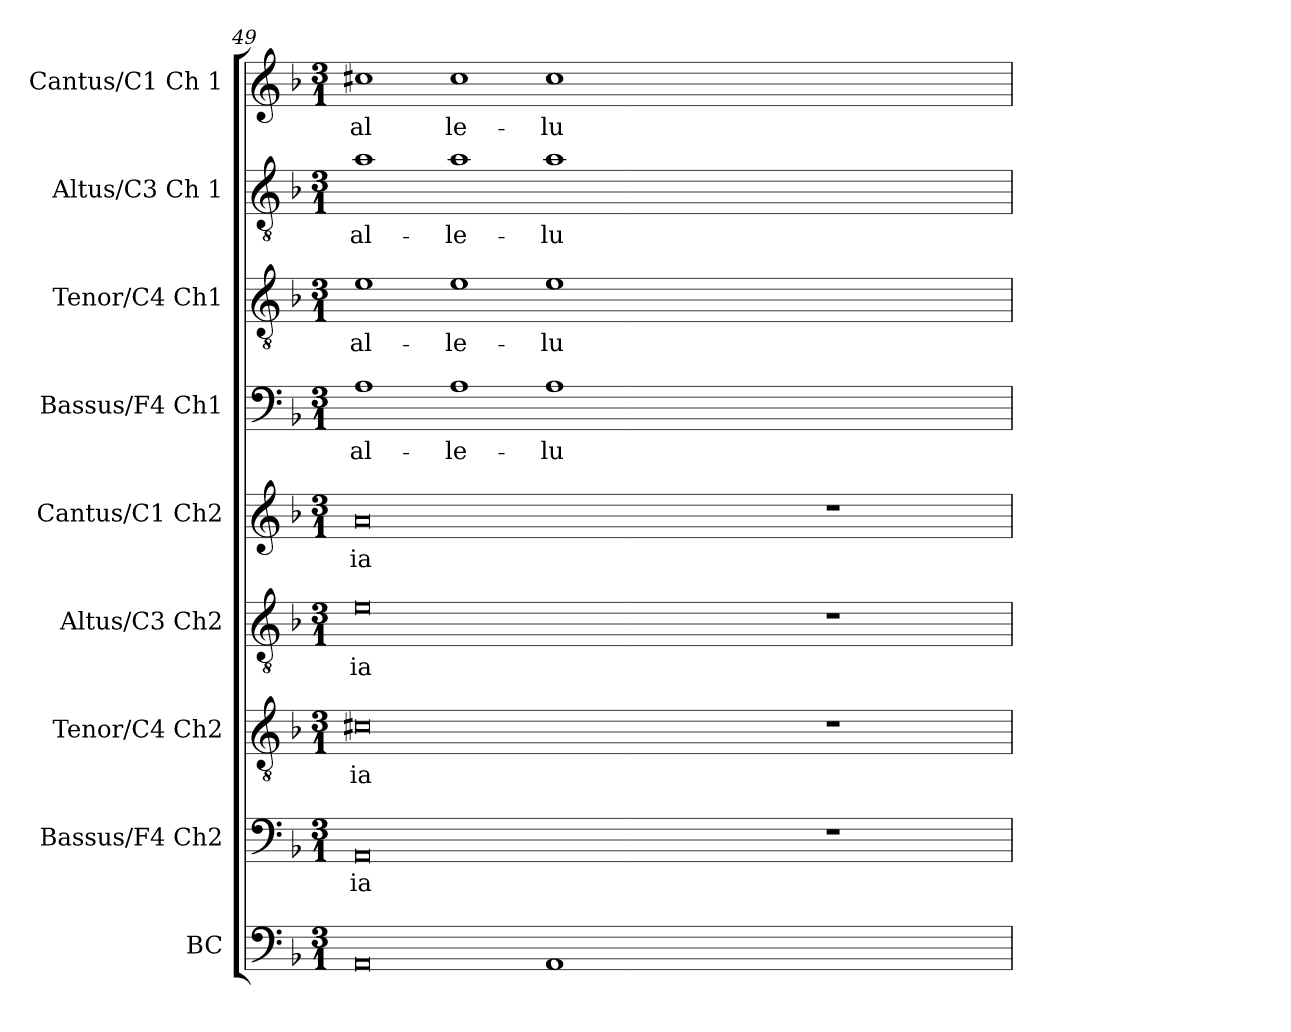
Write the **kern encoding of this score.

**kern	**kern	**text	**kern	**text	**kern	**text	**kern	**text	**kern	**text	**kern	**text	**kern	**text	**kern	**text
*part9	*part8	*part8	*part7	*part7	*part6	*part6	*part5	*part5	*part4	*part4	*part3	*part3	*part2	*part2	*part1	*part1
*staff9	*staff8	*staff8	*staff7	*staff7	*staff6	*staff6	*staff5	*staff5	*staff4	*staff4	*staff3	*staff3	*staff2	*staff2	*staff1	*staff1
*I"BC	*I"Bassus/F4  Ch2	*	*I"Tenor/C4  Ch2	*	*I"Altus/C3  Ch2	*	*I"Cantus/C1  Ch2	*	*I"Bassus/F4  Ch1	*	*I"Tenor/C4  Ch1	*	*I"Altus/C3  Ch 1	*	*I"Cantus/C1  Ch 1	*
*	*I'Ch	*	*I'Ch	*	*I'Ch	*	*I'Ch	*	*I'Ch	*	*I'Ch	*	*I'Ch	*	*I'Ch	*
!!LO:LB:g=z
*clefF4	*clefF4	*	*clefGv2	*	*clefGv2	*	*clefG2	*	*clefF4	*	*clefGv2	*	*clefGv2	*	*clefG2	*
*k[b-]	*k[b-]	*	*k[b-]	*	*k[b-]	*	*k[b-]	*	*k[b-]	*	*k[b-]	*	*k[b-]	*	*k[b-]	*
*F:	*F:	*	*F:	*	*F:	*	*F:	*	*F:	*	*F:	*	*F:	*	*F:	*
*M3/1	*M3/1	*	*M3/1	*	*M3/1	*	*M3/1	*	*M3/1	*	*M3/1	*	*M3/1	*	*M3/1	*
=49	=49	=49	=49	=49	=49	=49	=49	=49	=49	=49	=49	=49	=49	=49	=49	=49
!	!LO:N:vis=0	!LO:LY:b:cj	!LO:N:vis=0	!LO:LY:b:cj	!LO:N:vis=0	!LO:LY:b:cj	!LO:N:vis=0	!LO:LY:b:cj	!	!LO:LY:b:cj	!	!LO:LY:b:cj	!	!LO:LY:b:cj	!	!LO:LY:b:cj
0AA	00.AA	-ia	00.c#X	-ia	00.e	-ia	00.a	-ia	1A	al-	1e	al-	1a	al-	1cc#X	al
!	!	!	!	!	!	!	!	!	!	!LO:LY:b:cj	!	!LO:LY:b:cj	!	!LO:LY:b:cj	!	!LO:LY:b:cj
.	.	.	.	.	.	.	.	.	1A	-le-	1e	-le-	1a	-le-	1cc#	le-
!	!	!	!	!	!	!	!	!	!	!LO:LY:b:cj	!	!LO:LY:b:cj	!	!LO:LY:b:cj	!	!LO:LY:b:cj
1AA	.	.	.	.	.	.	.	.	1A	-lu-	1e	-lu-	1a	-lu-	1cc#	-lu-
00.ryy	.	.	.	.	.	.	.	.	00.ryy	.	00.ryy	.	00.ryy	.	00.ryy	.
!	!LO:N:vis=1	!	!LO:N:vis=1	!	!LO:N:vis=1	!	!LO:N:vis=1	!	!	!	!	!	!	!	!	!
.	0.r	.	0.r	.	0.r	.	0.r	.	.	.	.	.	.	.	.	.
=	=	=	=	=	=	=	=	=	=	=	=	=	=	=	=	=
*-	*-	*-	*-	*-	*-	*-	*-	*-	*-	*-	*-	*-	*-	*-	*-	*-
